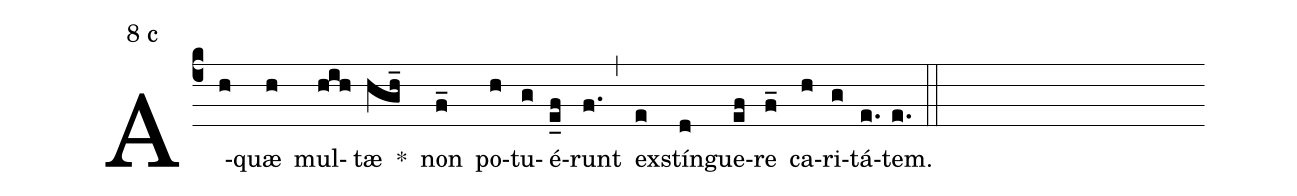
mode:8 c;
%%
(c4) A(h)quæ(h) mul(hih)tæ(hgh_) *() non(f_) po(h)tu(g)é(e_f)runt(f.) (,) ex(e)stín(d)gue(ef)re(f_) ca(h)ri(g)tá(e.)tem.(e.) (::)
